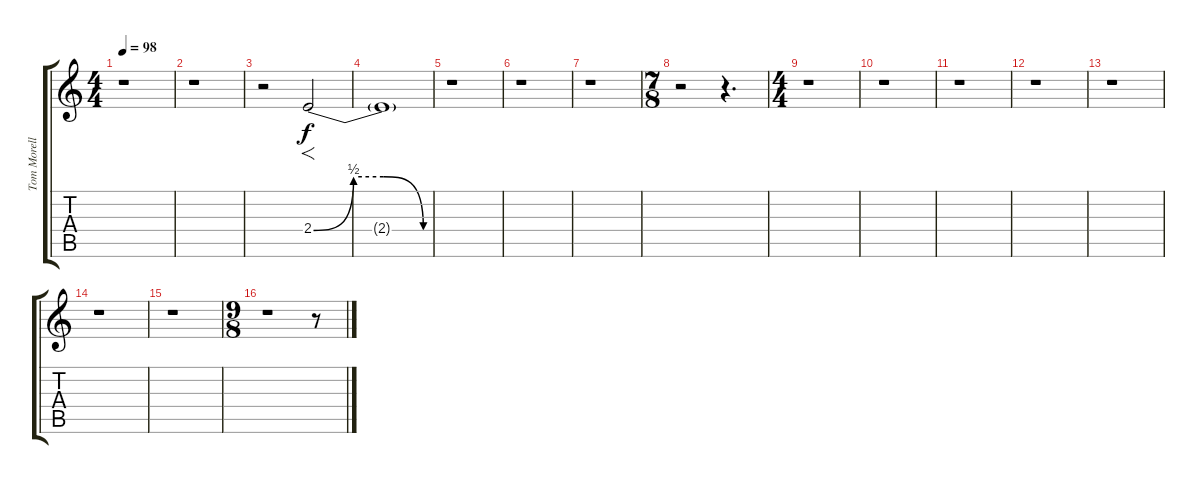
\track ("Tom Morello" "Tom Morell") {instrument guitarharmonics}
\staff {score tabs}
\tuning (E4 B3 G3 D3 A2 E2) {hide}
\ts (4 4)
\tempo 98
\clef g2
\ks c
r.1{dy f} |
r.1 |
r.2 2.4{be (custom 0 0 20 2 35 2 55 0 60 0)}.2{f} |
2.4{t}.1 |
r.1 |
r.1 |
r.1 |
\ts (7 8)
r.2 r.4{d} |
\ts (4 4)
r.1 |
r.1 |
r.1 |
r.1 |
r.1 |
r.1 |
r.1 |
\ts (9 8)
r.1 r.8
